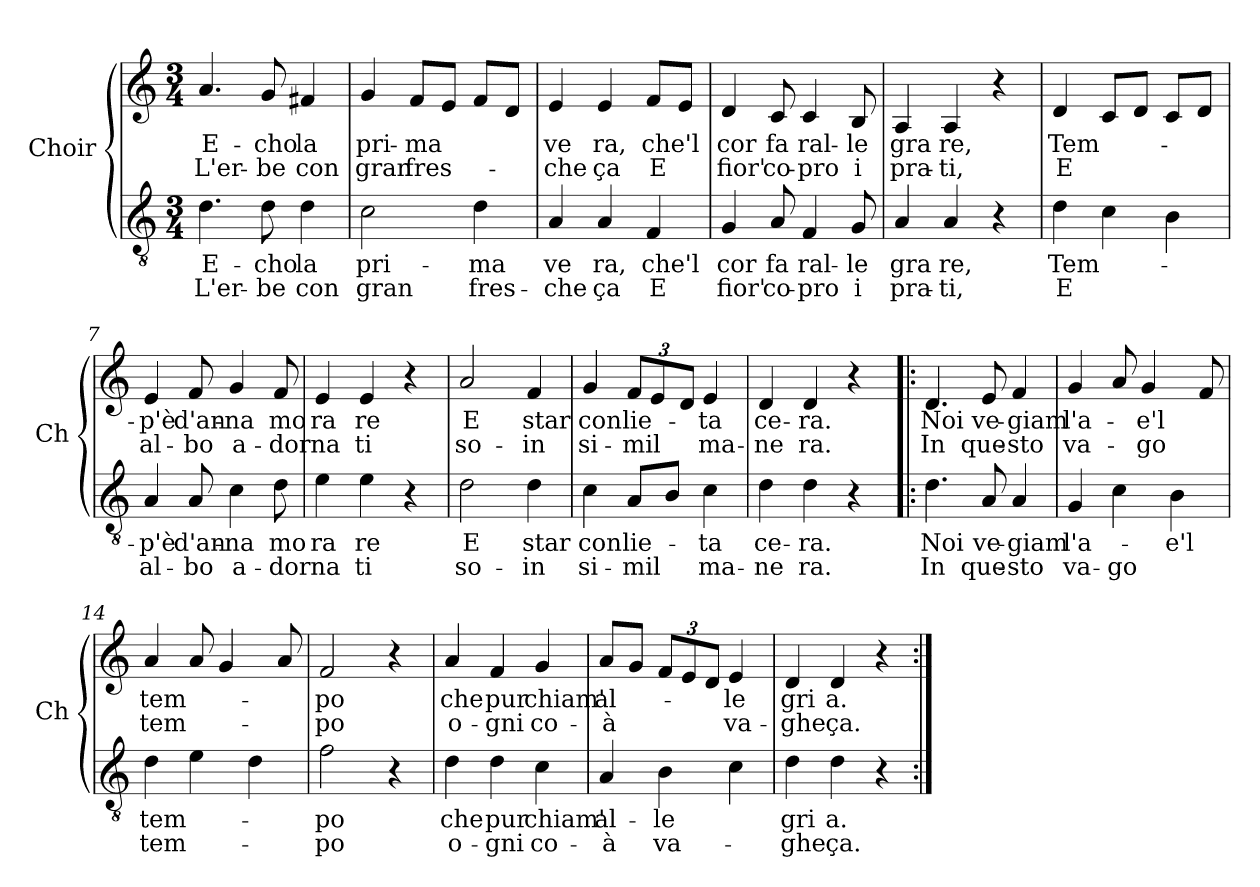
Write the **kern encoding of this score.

**kern	**text	**text	**kern	**text	**text
*part2	*part2	*part2	*part1	*part1	*part1
*staff2	*staff2	*staff2	*staff1	*staff1	*staff1
*I"Choir	*	*	*I"Choir	*	*
*I'Ch	*	*	*I'Ch	*	*
*clefGv2	*	*	*clefG2	*	*
*k[]	*	*	*k[]	*	*
*M3/4	*	*	*M3/4	*	*
=1	=1	=1	=1	=1	=1
4.d	E-	L'er-	4.a	E-	L'er-
8d	-cho	-be	8g	-cho	-be
4d	la	con	4f#X	la	con
=2	=2	=2	=2	=2	=2
2c	pri-	gran	4g	pri-	gran
.	.	.	8fL	ma	fres-
.	.	.	8eJ	.	.
4d	ma	fres-	8fL	.	.
.	.	.	8dJ	.	.
=3	=3	=3	=3	=3	=3
4A	ve	che	4e	ve	che
4A	-ra,	-ça	4e	-ra,	-ça
4F	che'l	E	8fL	che'l	E
.	.	.	8eJ	.	.
=4	=4	=4	=4	=4	=4
4G	cor	fior'	4d	cor	fior'
8A	fa	co-	8c	fa	co-
4F	ral-	pro	4c	ral-	pro
8G	le	i	8B	le	i
=5	=5	=5	=5	=5	=5
4A	gra	pra-	4A	gra	pra-
4A	-re,	-ti,	4A	-re,	-ti,
4r	.	.	4r	.	.
=6	=6	=6	=6	=6	=6
4d	Tem-	E	4d	Tem-	E
4c	.	.	8cL	.	.
.	.	.	8dJ	.	.
4B	.	.	8cL	.	.
.	.	.	8dJ	.	.
=7	=7	=7	=7	=7	=7
4A	-p'è	al-	4e	-p'è	al-
8A	d'an-	bo	8f	d'an-	bo
4c	na	a-	4g	na	a-
8d	mo	dor	8f	mo	dor
=8	=8	=8	=8	=8	=8
4e	ra	na	4e	ra	na
4e	-re	-ti	4e	-re	-ti
4r	.	.	4r	.	.
=9	=9	=9	=9	=9	=9
2d	E	so-	2a	E	so-
4d	star	in	4f	star	in
=10	=10	=10	=10	=10	=10
4c	con	si-	4g	con	si-
*	*	*	*Xbrackettup	*	*
8AL	lie-	-mil	12fL	lie-	-mil
.	.	.	12e	.	.
8BJ	.	.	.	.	.
.	.	.	12dJ	.	.
4c	-ta	ma-	4e	-ta	ma-
=11	=11	=11	=11	=11	=11
4d	ce-	ne	4d	ce-	ne
4d	-ra.	-ra.	4d	-ra.	-ra.
4r	.	.	4r	.	.
=12!|:	=12!|:	=12!|:	=12!|:	=12!|:	=12!|:
4.d	Noi	In	4.d	Noi	In
8A	ve-	que-	8e	ve-	que-
4A	-giam	-sto	4f	-giam	-sto
=13	=13	=13	=13	=13	=13
4G	l'a-	va-	4g	l'a-	va-
4c	.	-go	8a	.	.
.	.	.	4g	e'l	-go
4B	e'l	.	.	.	.
.	.	.	8f	.	.
=14	=14	=14	=14	=14	=14
4d	tem-	tem-	4a	tem-	tem-
4e	.	.	8a	.	.
.	.	.	4g	.	.
4d	.	.	.	.	.
.	.	.	8a	.	.
=15	=15	=15	=15	=15	=15
2f	-po	-po	2f	-po	-po
4r	.	.	4r	.	.
=16	=16	=16	=16	=16	=16
4d	che	o-	4a	che	o-
4d	pur	-gni	4f	pur	-gni
4c	chiam'	co-	4g	chiam'	co-
=17	=17	=17	=17	=17	=17
4A	al-	à	8aL	al-	à
.	.	.	8gJ	.	.
4B	le	va-	12fL	.	.
.	.	.	12e	.	.
.	.	.	12dJ	.	.
4c	.	.	4e	le	va-
=18	=18	=18	=18	=18	=18
4d	gri	ghe	4d	gri	ghe
4d	-a.	-ça.	4d	-a.	-ça.
4r	.	.	4r	.	.
=:|!	=:|!	=:|!	=:|!	=:|!	=:|!
*-	*-	*-	*-	*-	*-
